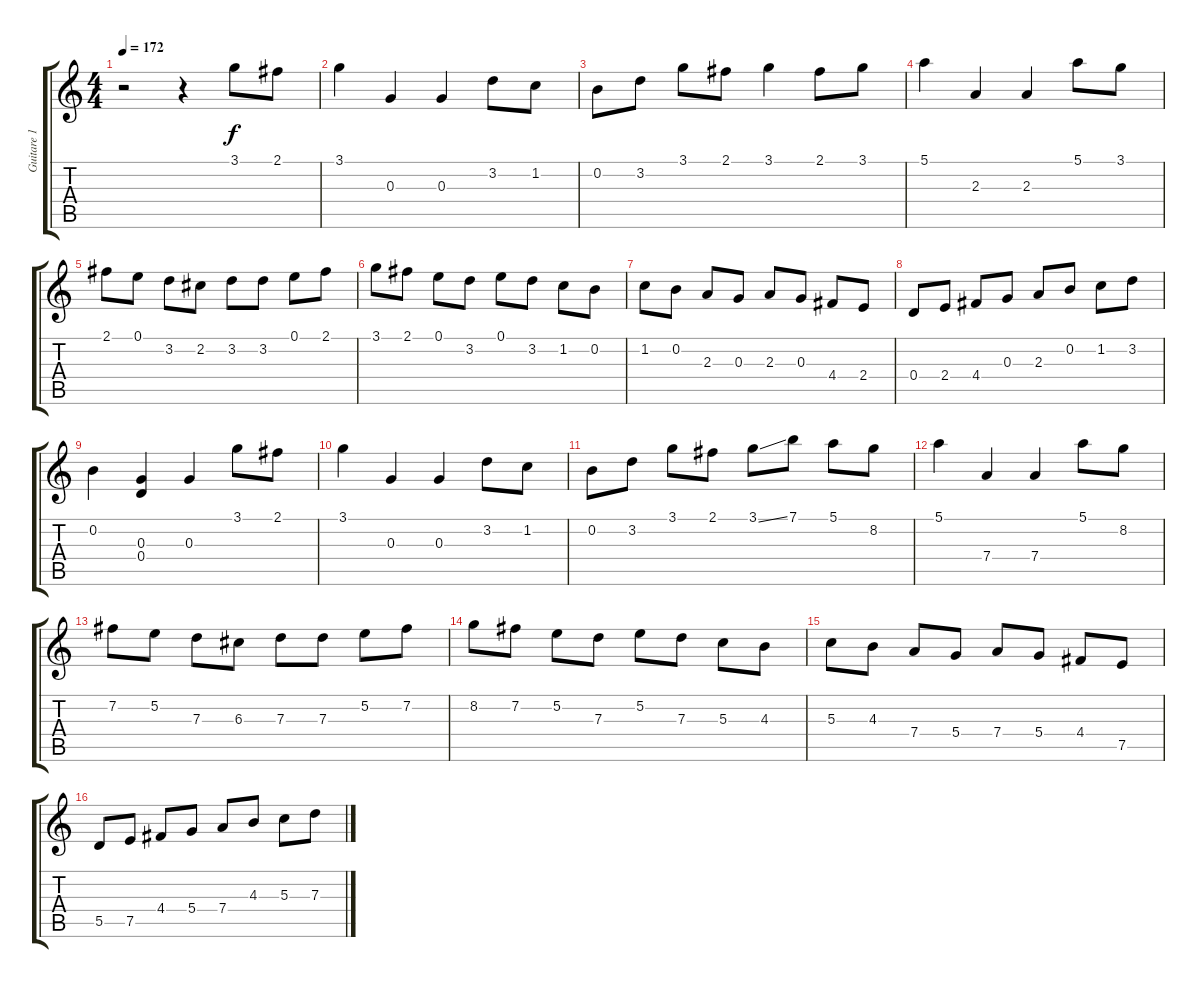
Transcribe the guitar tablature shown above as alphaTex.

\track ("Guitare 1" "Guitare 1") {instrument acousticguitarnylon}
\staff {score tabs}
\tuning (E4 B3 G3 D3 A2 E2) {hide}
\ts (4 4)
\tempo 172
\clef g2
\ks c
r.2{dy f instrument acousticguitarnylon} r.4 3.1.8 2.1.8 |
3.1.4 0.3.4 0.3.4 3.2.8 1.2.8 |
0.2.8 3.2.8 3.1.8 2.1.8 3.1.4 2.1.8 3.1.8 |
5.1.4 2.3.4 2.3.4 5.1.8 3.1.8 |
2.1.8 0.1.8 3.2.8 2.2.8 3.2.8 3.2.8 0.1.8 2.1.8 |
3.1.8 2.1.8 0.1.8 3.2.8 0.1.8 3.2.8 1.2.8 0.2.8 |
1.2.8 0.2.8 2.3.8 0.3.8 2.3.8 0.3.8 4.4.8 2.4.8 |
0.4.8 2.4.8 4.4.8 0.3.8 2.3.8 0.2.8 1.2.8 3.2.8 |
0.2.4 (0.3 0.4).4 0.3.4 3.1.8 2.1.8 |
3.1.4 0.3.4 0.3.4 3.2.8 1.2.8 |
0.2.8 3.2.8 3.1.8 2.1.8 3.1{ss}.8 7.1.8 5.1.8 8.2.8 |
5.1.4 7.4.4 7.4.4 5.1.8 8.2.8 |
7.2.8 5.2.8 7.3.8 6.3.8 7.3.8 7.3.8 5.2.8 7.2.8 |
8.2.8 7.2.8 5.2.8 7.3.8 5.2.8 7.3.8 5.3.8 4.3.8 |
5.3.8 4.3.8 7.4.8 5.4.8 7.4.8 5.4.8 4.4.8 7.5.8 |
5.5.8 7.5.8 4.4.8 5.4.8 7.4.8 4.3.8 5.3.8 7.3.8
